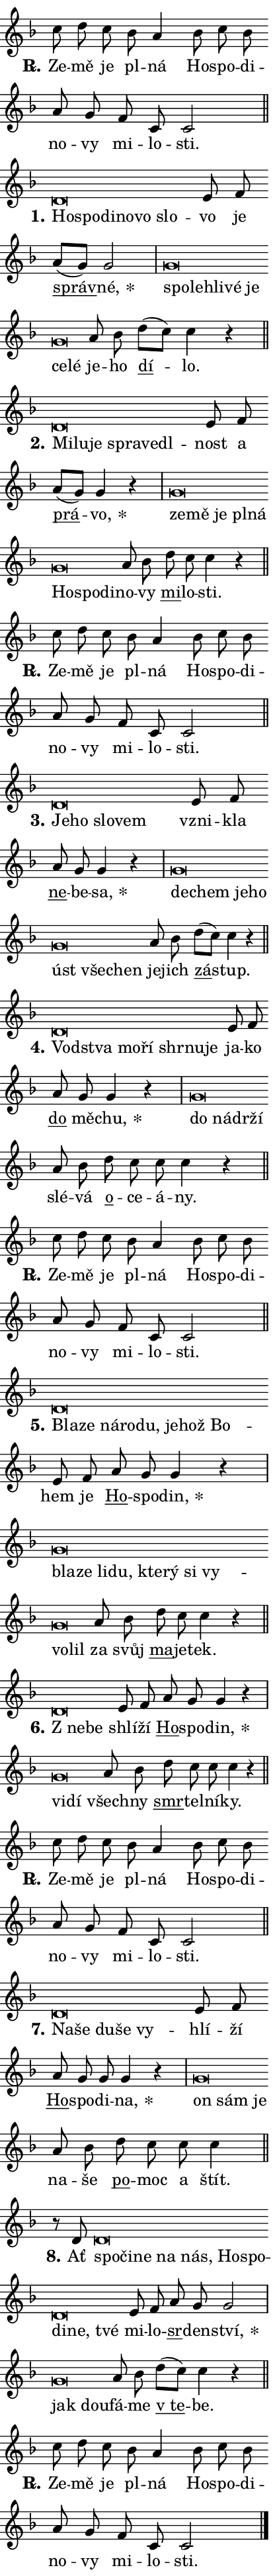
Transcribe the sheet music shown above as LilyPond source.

\version "2.24.0"
\header { tagline = "" }
\paper {
  indent = 0\cm
  top-margin = 0\cm
  right-margin = 0.13\cm % to fit lyric hyphens
  bottom-margin = 0\cm
  left-margin = 0\cm
  paper-width = 7\cm
  page-breaking = #ly:one-page-breaking
  system-system-spacing.basic-distance = #11
  score-system-spacing.basic-distance = #11
  ragged-last = ##f
}


%% Author: Thomas Morley
%% https://lists.gnu.org/archive/html/lilypond-user/2020-05/msg00002.html
#(define (line-position grob)
"Returns position of @var[grob} in current system:
   @code{'start}, if at first time-step
   @code{'end}, if at last time-step
   @code{'middle} otherwise
"
  (let* ((col (ly:item-get-column grob))
         (ln (ly:grob-object col 'left-neighbor))
         (rn (ly:grob-object col 'right-neighbor))
         (col-to-check-left (if (ly:grob? ln) ln col))
         (col-to-check-right (if (ly:grob? rn) rn col))
         (break-dir-left
           (and
             (ly:grob-property col-to-check-left 'non-musical #f)
             (ly:item-break-dir col-to-check-left)))
         (break-dir-right
           (and
             (ly:grob-property col-to-check-right 'non-musical #f)
             (ly:item-break-dir col-to-check-right))))
        (cond ((eqv? 1 break-dir-left) 'start)
              ((eqv? -1 break-dir-right) 'end)
              (else 'middle))))

#(define (tranparent-at-line-position vctor)
  (lambda (grob)
  "Relying on @code{line-position} select the relevant enry from @var{vctor}.
Used to determine transparency,"
    (case (line-position grob)
      ((end) (not (vector-ref vctor 0)))
      ((middle) (not (vector-ref vctor 1)))
      ((start) (not (vector-ref vctor 2))))))

noteHeadBreakVisibility =
#(define-music-function (break-visibility)(vector?)
"Makes @code{NoteHead}s transparent relying on @var{break-visibility}"
#{
  \override NoteHead.transparent =
    #(tranparent-at-line-position break-visibility)
#})

#(define delete-ledgers-for-transparent-note-heads
  (lambda (grob)
    "Reads whether a @code{NoteHead} is transparent.
If so this @code{NoteHead} is removed from @code{'note-heads} from
@var{grob}, which is supposed to be @code{LedgerLineSpanner}.
As a result ledgers are not printed for this @code{NoteHead}"
    (let* ((nhds-array (ly:grob-object grob 'note-heads))
           (nhds-list
             (if (ly:grob-array? nhds-array)
                 (ly:grob-array->list nhds-array)
                 '()))
           ;; Relies on the transparent-property being done before
           ;; Staff.LedgerLineSpanner.after-line-breaking is executed.
           ;; This is fragile ...
           (to-keep
             (remove
               (lambda (nhd)
                 (ly:grob-property nhd 'transparent #f))
               nhds-list)))
      ;; TODO find a better method to iterate over grob-arrays, similiar
      ;; to filter/remove etc for lists
      ;; For now rebuilt from scratch
      (set! (ly:grob-object grob 'note-heads)  '())
      (for-each
        (lambda (nhd)
          (ly:pointer-group-interface::add-grob grob 'note-heads nhd))
        to-keep))))

squashNotes = {
  \override NoteHead.X-extent = #'(-0.2 . 0.2)
  \override NoteHead.Y-extent = #'(-0.75 . 0)
  \override NoteHead.stencil =
    #(lambda (grob)
       (let ((pos (ly:grob-property grob 'staff-position)))
         (begin
           (if (< pos -7) (display "ERROR: Lower brevis then expected\n") (display ""))
           (if (<= pos -6) ly:text-interface::print ly:note-head::print))))
}
unSquashNotes = {
  \revert NoteHead.X-extent
  \revert NoteHead.Y-extent
  \revert NoteHead.stencil
}

hideNotes = \noteHeadBreakVisibility #begin-of-line-visible
unHideNotes = \noteHeadBreakVisibility #all-visible

% work-around for resetting accidentals
% https://lilypond.org/doc/v2.23/Documentation/notation/displaying-rhythms#unmetered-music
cadenzaMeasure = {
  \cadenzaOff
  \partial 1024 s1024
  \cadenzaOn
}

#(define-markup-command (accent layout props text) (markup?)
  "Underline accented syllable"
  (interpret-markup layout props
    #{\markup \override #'(offset . 4.3) \underline { #text }#}))

responsum = \markup \concat {
  "R" \hspace #-1.05 \path #0.1 #'((moveto 0 0.07) (lineto 0.9 0.8)) \hspace #0.05 "."
}

spaceSize = #0.6828661417322834 % exact space size for TeX Gyre Schola

\layout {
  \context {
    \Staff
    \remove "Time_signature_engraver"
    \override LedgerLineSpanner.after-line-breaking = #delete-ledgers-for-transparent-note-heads
  }
  \context {
    \Lyrics {
      \override LyricSpace.minimum-distance = \spaceSize
      \override LyricText.font-name = #"TeX Gyre Schola"
      \override LyricText.font-size = 1
      \override StanzaNumber.font-name = #"TeX Gyre Schola Bold"
      \override StanzaNumber.font-size = 1
    }
  }
  \context {
    \Score 
    \override NoteHead.text =
      #(lambda (grob) 
        (let ((pos (ly:grob-property grob 'staff-position)))
          #{\markup {
            \combine
              \halign #-0.55 \raise #(if (= pos -6) 0 0.5) \override #'(thickness . 2) \draw-line #'(3.2 . 0)
              \musicglyph "noteheads.sM1"
          }#}))
  }
}

% magnetic-lyrics.ily
%
%   written by
%     Jean Abou Samra <jean@abou-samra.fr>
%     Werner Lemberg <wl@gnu.org>
%
%   adapted by
%     Jiri Hon <jiri.hon@gmail.com>
%
% Version 2022-Apr-15

% https://www.mail-archive.com/lilypond-user@gnu.org/msg149350.html

#(define (Left_hyphen_pointer_engraver context)
   "Collect syllable-hyphen-syllable occurrences in lyrics and store
them in properties.  This engraver only looks to the left.  For
example, if the lyrics input is @code{foo -- bar}, it does the
following.

@itemize @bullet
@item
Set the @code{text} property of the @code{LyricHyphen} grob between
@q{foo} and @q{bar} to @code{foo}.

@item
Set the @code{left-hyphen} property of the @code{LyricText} grob with
text @q{foo} to the @code{LyricHyphen} grob between @q{foo} and
@q{bar}.
@end itemize

Use this auxiliary engraver in combination with the
@code{lyric-@/text::@/apply-@/magnetic-@/offset!} hook."
   (let ((hyphen #f)
         (text #f))
     (make-engraver
      (acknowledgers
       ((lyric-syllable-interface engraver grob source-engraver)
        (set! text grob)))
      (end-acknowledgers
       ((lyric-hyphen-interface engraver grob source-engraver)
        ;(when (not (grob::has-interface grob 'lyric-space-interface))
          (set! hyphen grob)));)
      ((stop-translation-timestep engraver)
       (when (and text hyphen)
         (ly:grob-set-object! text 'left-hyphen hyphen))
       (set! text #f)
       (set! hyphen #f)))))

#(define (lyric-text::apply-magnetic-offset! grob)
   "If the space between two syllables is less than the value in
property @code{LyricText@/.details@/.squash-threshold}, move the right
syllable to the left so that it gets concatenated with the left
syllable.

Use this function as a hook for
@code{LyricText@/.after-@/line-@/breaking} if the
@code{Left_@/hyphen_@/pointer_@/engraver} is active."
   (let ((hyphen (ly:grob-object grob 'left-hyphen #f)))
     (when hyphen
       (let ((left-text (ly:spanner-bound hyphen LEFT)))
         (when (grob::has-interface left-text 'lyric-syllable-interface)
           (let* ((common (ly:grob-common-refpoint grob left-text X))
                  (this-x-ext (ly:grob-extent grob common X))
                  (left-x-ext
                   (begin
                     ;; Trigger magnetism for left-text.
                     (ly:grob-property left-text 'after-line-breaking)
                     (ly:grob-extent left-text common X)))
                  ;; `delta` is the gap width between two syllables.
                  (delta (- (interval-start this-x-ext)
                            (interval-end left-x-ext)))
                  (details (ly:grob-property grob 'details))
                  (threshold (assoc-get 'squash-threshold details 0.2)))
             (when (< delta threshold)
               (let* (;; We have to manipulate the input text so that
                      ;; ligatures crossing syllable boundaries are not
                      ;; disabled.  For languages based on the Latin
                      ;; script this is essentially a beautification.
                      ;; However, for non-Western scripts it can be a
                      ;; necessity.
                      (lt (ly:grob-property left-text 'text))
                      (rt (ly:grob-property grob 'text))
                      (is-space (grob::has-interface hyphen 'lyric-space-interface))
                      (space (if is-space " " ""))
                      (extra-delta (if is-space spaceSize 0))
                      ;; Append new syllable.
                      (ltrt-space (if (and (string? lt) (string? rt))
                                (string-append lt space rt)
                                (make-concat-markup (list lt space rt))))
                      ;; Right-align `ltrt` to the right side.
                      (ltrt-space-markup (grob-interpret-markup
                               grob
                               (make-translate-markup
                                (cons (interval-length this-x-ext) 0)
                                (make-right-align-markup ltrt-space)))))
                 (begin
                   ;; Don't print `left-text`.
                   (ly:grob-set-property! left-text 'stencil #f)
                   ;; Set text and stencil (which holds all collected
                   ;; syllables so far) and shift it to the left.
                   (ly:grob-set-property! grob 'text ltrt-space)
                   (ly:grob-set-property! grob 'stencil ltrt-space-markup)
                   (ly:grob-translate-axis! grob (- (- delta extra-delta)) X))))))))))


#(define (lyric-hyphen::displace-bounds-first grob)
   ;; Make very sure this callback isn't triggered too early.
   (let ((left (ly:spanner-bound grob LEFT))
         (right (ly:spanner-bound grob RIGHT)))
     (ly:grob-property left 'after-line-breaking)
     (ly:grob-property right 'after-line-breaking)
     (ly:lyric-hyphen::print grob)))

squashThreshold = #0.4

\layout {
  \context {
    \Lyrics
    \consists #Left_hyphen_pointer_engraver
    \override LyricText.after-line-breaking =
      #lyric-text::apply-magnetic-offset!
    \override LyricHyphen.stencil = #lyric-hyphen::displace-bounds-first
    \override LyricText.details.squash-threshold = \squashThreshold
    \override LyricHyphen.minimum-distance = 0
    \override LyricHyphen.minimum-length = \squashThreshold
  }
}

squashText = \override LyricText.details.squash-threshold = 9999
unSquashText = \override LyricText.details.squash-threshold = \squashThreshold

leftText = \override LyricText.self-alignment-X = #LEFT
unLeftText = \revert LyricText.self-alignment-X

starOffset = #(lambda (grob) 
                (let ((x_offset (ly:self-alignment-interface::aligned-on-x-parent grob)))
                  (if (= x_offset 0) 0 (+ x_offset 1.2))))

star = #(define-music-function (syllable)(string?)
"Append star separator at the end of a syllable"
#{
  \once \override LyricText.X-offset = #starOffset
  \lyricmode { \markup {
    #syllable
    \override #'((font-name . "TeX Gyre Schola Bold")) \hspace #0.2 \lower #0.65 \larger "*"
  } }
#})

starAccent = #(define-music-function (syllable)(string?)
"Append star separator at the end of a syllable and make accent"
#{
  \once \override LyricText.X-offset = #starOffset
  \lyricmode { \markup {
    \accent #syllable
    \override #'((font-name . "TeX Gyre Schola Bold")) \hspace #0.2 \lower #0.65 \larger "*"
  } }
#})

breath = #(define-music-function (syllable)(string?)
"Append breathing indicator at the end of a syllable"
#{
  \lyricmode { \markup { #syllable "+" } }
#})

optionalBreath = #(define-music-function (syllable)(string?)
"Append optional breathing indicator at the end of a syllable"
#{
  \lyricmode { \markup { #syllable "(+)" } }
#})


\score {
    <<
        \new Voice = "melody" { \cadenzaOn \key f \major \relative { c''8 d c bes a4 \bar "" bes8 c bes \bar "" a g \bar "" f c c2 \cadenzaMeasure \bar "||" \break } }
        \new Lyrics \lyricsto "melody" { \lyricmode { \set stanza = \responsum
Ze -- mě je pl -- ná Ho -- spo -- di -- no -- vy mi -- lo -- sti. } }
    >>
    \layout {}
}

\score {
    <<
        \new Voice = "melody" { \cadenzaOn \key f \major \relative { \squashNotes d'\breve*1/16 \hideNotes \breve*1/16 \bar "" \breve*1/16 \bar "" \breve*1/16 \bar "" \breve*1/16 \breve*1/16 \bar "" \unHideNotes \unSquashNotes e8 f \bar "" a[( g)] g2 \cadenzaMeasure \bar "|" \squashNotes g\breve*1/16 \hideNotes \breve*1/16 \bar "" \breve*1/16 \bar "" \breve*1/16 \bar "" \breve*1/16 \bar "" \breve*1/16 \breve*1/16 \bar "" \unHideNotes \unSquashNotes a8 bes \bar "" d[( c)] c4 r \cadenzaMeasure \bar "||" \break } }
        \new Lyrics \lyricsto "melody" { \lyricmode { \set stanza = "1."
\leftText Ho -- \squashText spo -- di -- no -- vo slo -- \unLeftText \unSquashText vo je \markup \accent správ -- \star né, \leftText spo -- \squashText leh -- li -- vé je ce -- lé \unLeftText \unSquashText je -- ho \markup \accent dí -- lo. } }
    >>
    \layout {}
}

\score {
    <<
        \new Voice = "melody" { \cadenzaOn \key f \major \relative { \squashNotes d'\breve*1/16 \hideNotes \breve*1/16 \bar "" \breve*1/16 \bar "" \breve*1/16 \bar "" \breve*1/16 \breve*1/16 \bar "" \unHideNotes \unSquashNotes e8 f \bar "" a[( g)] g4 r \cadenzaMeasure \bar "|" \squashNotes g\breve*1/16 \hideNotes \breve*1/16 \bar "" \breve*1/16 \bar "" \breve*1/16 \bar "" \breve*1/16 \bar "" \breve*1/16 \bar "" \breve*1/16 \breve*1/16 \bar "" \unHideNotes \unSquashNotes a8 bes \bar "" d c c4 r \cadenzaMeasure \bar "||" \break } }
        \new Lyrics \lyricsto "melody" { \lyricmode { \set stanza = "2."
\leftText Mi -- \squashText lu -- je spra -- ve -- dl -- \unLeftText \unSquashText nost a \markup \accent prá -- \star vo, \leftText ze -- \squashText mě je pl -- ná Ho -- spo -- di -- \unLeftText \unSquashText no -- vy \markup \accent mi -- lo -- sti. } }
    >>
    \layout {}
}

\score {
    <<
        \new Voice = "melody" { \cadenzaOn \key f \major \relative { c''8 d c bes a4 \bar "" bes8 c bes \bar "" a g \bar "" f c c2 \cadenzaMeasure \bar "||" \break } }
        \new Lyrics \lyricsto "melody" { \lyricmode { \set stanza = \responsum
Ze -- mě je pl -- ná Ho -- spo -- di -- no -- vy mi -- lo -- sti. } }
    >>
    \layout {}
}

\score {
    <<
        \new Voice = "melody" { \cadenzaOn \key f \major \relative { \squashNotes d'\breve*1/16 \hideNotes \breve*1/16 \bar "" \breve*1/16 \breve*1/16 \bar "" \unHideNotes \unSquashNotes e8 f \bar "" a g g4 r \cadenzaMeasure \bar "|" \squashNotes g\breve*1/16 \hideNotes \breve*1/16 \bar "" \breve*1/16 \bar "" \breve*1/16 \bar "" \breve*1/16 \bar "" \breve*1/16 \breve*1/16 \bar "" \unHideNotes \unSquashNotes a8 bes \bar "" d[( c)] c4 r \cadenzaMeasure \bar "||" \break } }
        \new Lyrics \lyricsto "melody" { \lyricmode { \set stanza = "3."
\leftText Je -- \squashText ho slo -- vem \unLeftText \unSquashText vzni -- kla \markup \accent ne -- be -- \star sa, \leftText de -- \squashText chem je -- ho úst vše -- chen \unLeftText \unSquashText je -- jich \markup \accent zá -- stup. } }
    >>
    \layout {}
}

\score {
    <<
        \new Voice = "melody" { \cadenzaOn \key f \major \relative { \squashNotes d'\breve*1/16 \hideNotes \breve*1/16 \bar "" \breve*1/16 \bar "" \breve*1/16 \bar "" \breve*1/16 \bar "" \breve*1/16 \breve*1/16 \bar "" \unHideNotes \unSquashNotes e8 f \bar "" a g g4 r \cadenzaMeasure \bar "|" \squashNotes g\breve*1/16 \hideNotes \breve*1/16 \bar "" \breve*1/16 \breve*1/16 \bar "" \unHideNotes \unSquashNotes a8 bes \bar "" d c c c4 r \cadenzaMeasure \bar "||" \break } }
        \new Lyrics \lyricsto "melody" { \lyricmode { \set stanza = "4."
\leftText Vod -- \squashText stva mo -- ří shr -- nu -- je \unLeftText \unSquashText ja -- ko \markup \accent do mě -- \star chu, \leftText do \squashText ná -- dr -- ží \unLeftText \unSquashText slé -- vá \markup \accent o -- ce -- á -- ny. } }
    >>
    \layout {}
}

\score {
    <<
        \new Voice = "melody" { \cadenzaOn \key f \major \relative { c''8 d c bes a4 \bar "" bes8 c bes \bar "" a g \bar "" f c c2 \cadenzaMeasure \bar "||" \break } }
        \new Lyrics \lyricsto "melody" { \lyricmode { \set stanza = \responsum
Ze -- mě je pl -- ná Ho -- spo -- di -- no -- vy mi -- lo -- sti. } }
    >>
    \layout {}
}

\score {
    <<
        \new Voice = "melody" { \cadenzaOn \key f \major \relative { \squashNotes d'\breve*1/16 \hideNotes \breve*1/16 \bar "" \breve*1/16 \bar "" \breve*1/16 \bar "" \breve*1/16 \bar "" \breve*1/16 \bar "" \breve*1/16 \breve*1/16 \bar "" \unHideNotes \unSquashNotes e8 f \bar "" a g g4 r \cadenzaMeasure \bar "|" \squashNotes g\breve*1/16 \hideNotes \breve*1/16 \bar "" \breve*1/16 \bar "" \breve*1/16 \bar "" \breve*1/16 \bar "" \breve*1/16 \bar "" \breve*1/16 \bar "" \breve*1/16 \bar "" \breve*1/16 \breve*1/16 \bar "" \unHideNotes \unSquashNotes a8 bes \bar "" d c c4 r \cadenzaMeasure \bar "||" \break } }
        \new Lyrics \lyricsto "melody" { \lyricmode { \set stanza = "5."
\leftText Bla -- \squashText ze ná -- ro -- du, je -- hož Bo -- \unLeftText \unSquashText hem je \markup \accent Ho -- spo -- \star din, \leftText bla -- \squashText ze li -- du, kte -- rý si vy -- vo -- lil \unLeftText \unSquashText za svůj \markup \accent ma -- je -- tek. } }
    >>
    \layout {}
}

\score {
    <<
        \new Voice = "melody" { \cadenzaOn \key f \major \relative { \squashNotes d'\breve*1/16 \hideNotes \breve*1/16 \bar "" \unHideNotes \unSquashNotes e8 f \bar "" a g g4 r \cadenzaMeasure \bar "|" \squashNotes g\breve*1/16 \hideNotes \breve*1/16 \bar "" \unHideNotes \unSquashNotes a8 bes \bar "" d c c c4 r \cadenzaMeasure \bar "||" \break } }
        \new Lyrics \lyricsto "melody" { \lyricmode { \set stanza = "6."
\leftText "Z ne" -- \squashText be \unLeftText \unSquashText shlí -- ží \markup \accent Ho -- spo -- \star din, \leftText vi -- \squashText dí \unLeftText \unSquashText všech -- ny \markup \accent smr -- tel -- ní -- ky. } }
    >>
    \layout {}
}

\score {
    <<
        \new Voice = "melody" { \cadenzaOn \key f \major \relative { c''8 d c bes a4 \bar "" bes8 c bes \bar "" a g \bar "" f c c2 \cadenzaMeasure \bar "||" \break } }
        \new Lyrics \lyricsto "melody" { \lyricmode { \set stanza = \responsum
Ze -- mě je pl -- ná Ho -- spo -- di -- no -- vy mi -- lo -- sti. } }
    >>
    \layout {}
}

\score {
    <<
        \new Voice = "melody" { \cadenzaOn \key f \major \relative { \squashNotes d'\breve*1/16 \hideNotes \breve*1/16 \bar "" \breve*1/16 \bar "" \breve*1/16 \breve*1/16 \bar "" \unHideNotes \unSquashNotes e8 f \bar "" a g g g4 r \cadenzaMeasure \bar "|" \squashNotes g\breve*1/16 \hideNotes \breve*1/16 \breve*1/16 \bar "" \unHideNotes \unSquashNotes a8 bes \bar "" d c c c4 \cadenzaMeasure \bar "||" \break } }
        \new Lyrics \lyricsto "melody" { \lyricmode { \set stanza = "7."
\leftText Na -- \squashText še du -- še vy -- \unLeftText \unSquashText hlí -- ží \markup \accent Ho -- spo -- di -- \star na, \leftText on \squashText sám je \unLeftText \unSquashText na -- še \markup \accent po -- moc a štít. } }
    >>
    \layout {}
}

\score {
    <<
        \new Voice = "melody" { \cadenzaOn \key f \major \relative { r8 d' \squashNotes d\breve*1/16 \hideNotes \breve*1/16 \bar "" \breve*1/16 \bar "" \breve*1/16 \bar "" \breve*1/16 \bar "" \breve*1/16 \bar "" \breve*1/16 \bar "" \breve*1/16 \bar "" \breve*1/16 \breve*1/16 \bar "" \unHideNotes \unSquashNotes e8 f \bar "" a g g2 \cadenzaMeasure \bar "|" \squashNotes g\breve*1/16 \hideNotes \breve*1/16 \bar "" \unHideNotes \unSquashNotes a8 bes \bar "" d[( c)] c4 r \cadenzaMeasure \bar "||" \break } }
        \new Lyrics \lyricsto "melody" { \lyricmode { \set stanza = "8."
Ať \leftText spo -- \squashText či -- ne na nás, Ho -- spo -- di -- ne, tvé \unLeftText \unSquashText mi -- lo -- \markup \accent sr -- den -- \star ství, \leftText jak \squashText dou -- \unLeftText \unSquashText fá -- me \markup \accent "v te" -- be. } }
    >>
    \layout {}
}

\score {
    <<
        \new Voice = "melody" { \cadenzaOn \key f \major \relative { c''8 d c bes a4 \bar "" bes8 c bes \bar "" a g \bar "" f c c2 \cadenzaMeasure \bar "||" \break } \bar "|." }
        \new Lyrics \lyricsto "melody" { \lyricmode { \set stanza = \responsum
Ze -- mě je pl -- ná Ho -- spo -- di -- no -- vy mi -- lo -- sti. } }
    >>
    \layout {}
}
